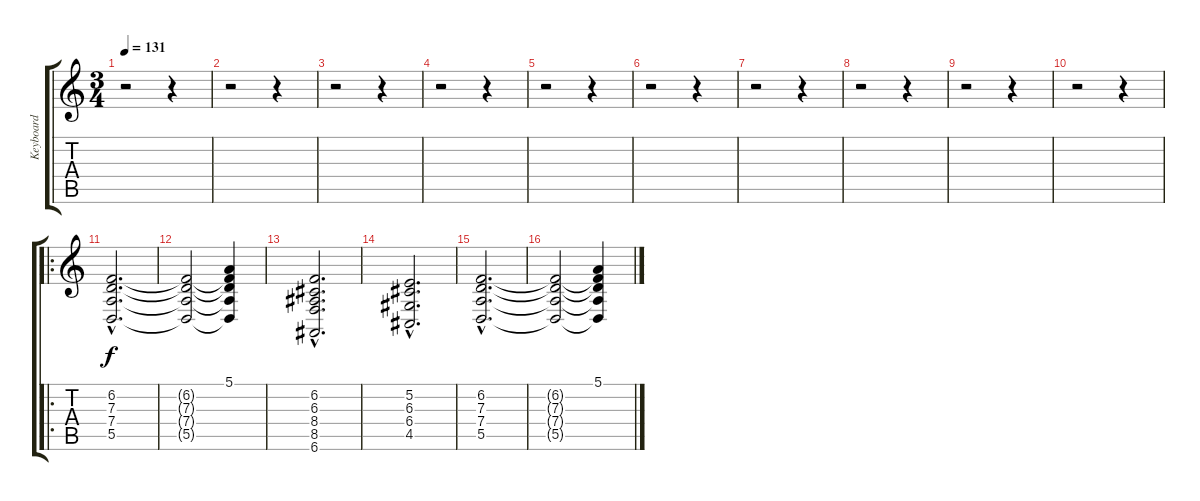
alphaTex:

\track ("Keyboard" "Keyboard") {instrument choiraahs}
\staff {score tabs}
\tuning (E4 B3 G3 D3 A2 E2) {hide}
\ts (3 4)
\tempo 131
\clef g2
\ks c
r.2{dy f} r.4 |
r.2 r.4 |
r.2 r.4 |
r.2 r.4 |
r.2 r.4 |
r.2 r.4 |
r.2 r.4 |
r.2 r.4 |
r.2 r.4 |
r.2 r.4 |
\ro
(6.2{hac} 7.3{hac} 7.4{hac} 5.5{hac}).2{d} |
(6.2{t} 7.3{t} 7.4{t} 5.5{t}).2 (5.1 6.2{t} 7.3{t} 7.4{t} 5.5{t}).4 |
(6.2{hac} 6.3{hac} 8.4{hac} 8.5{hac} 6.6{hac}).2{d} |
(5.2{hac} 6.3{hac} 6.4{hac} 4.5{hac}).2{d} |
(6.2{hac} 7.3{hac} 7.4{hac} 5.5{hac}).2{d} |
(6.2{t} 7.3{t} 7.4{t} 5.5{t}).2 (5.1 6.2{t} 7.3{t} 7.4{t} 5.5{t}).4
